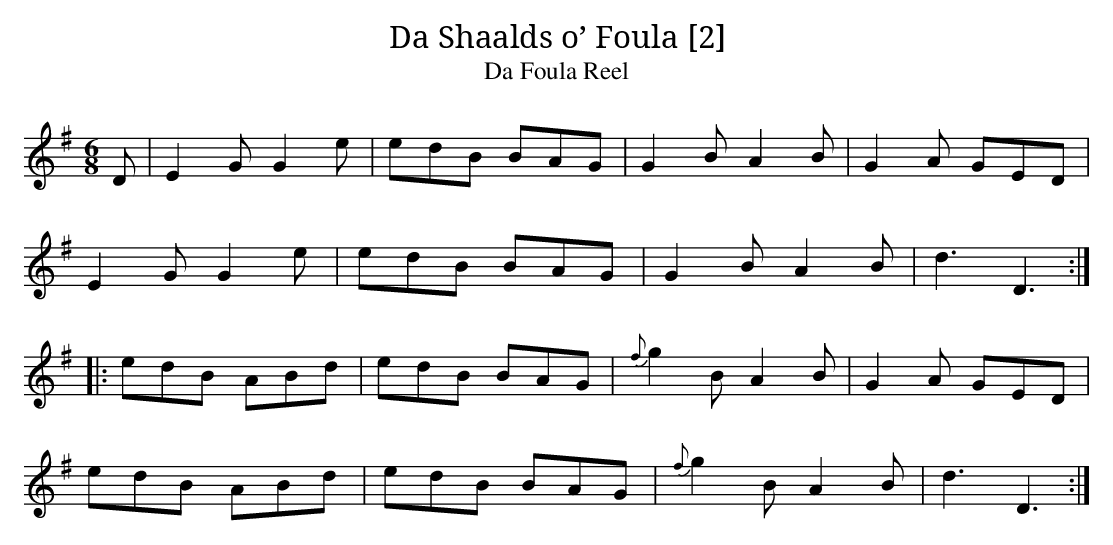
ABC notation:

X:1
T:Shaalds o’ Foula [2], Da
T:Foula Reel, Da
L:1/8
M:6/8
K:G
D | E2G G2e | edB BAG | G2B A2B | G2A GED |
E2G G2e | edB BAG | G2B A2B | d3 D3 :|
|: edB ABd | edB BAG | {f}g2B A2B | G2A GED |
edB ABd | edB BAG | {f}g2B A2B | d3 D3 :|]
